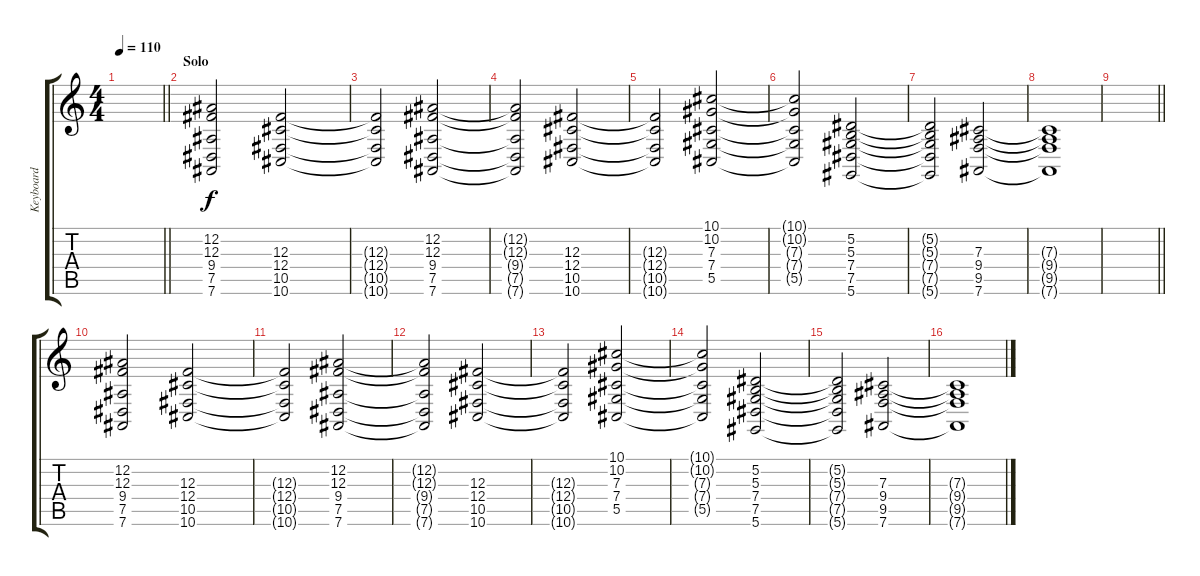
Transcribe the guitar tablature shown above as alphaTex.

\track ("Keyboard" "Keyboard") {instrument stringensemble2}
\staff {score tabs}
\tuning (Eb4 Bb3 Gb3 Db3 Ab2 Eb2) {hide}
\ts (4 4)
\tempo 110
\clef g2
\barLineRight lightlight
\ks c
|
\section ("" "Solo")
(12.2 12.3 9.4 7.5 7.6).2 (12.3 12.4 10.5 10.6).2 |
(12.3{t} 12.4{t} 10.5{t} 10.6{t}).2 (12.2 12.3 9.4 7.5 7.6).2 |
(12.2{t} 12.3{t} 9.4{t} 7.5{t} 7.6{t}).2 (12.3 12.4 10.5 10.6).2 |
(12.3{t} 12.4{t} 10.5{t} 10.6{t}).2 (10.1 10.2 7.3 7.4 5.5).2 |
(10.1{t} 10.2{t} 7.3{t} 7.4{t} 5.5{t}).2 (5.2 5.3 7.4 7.5 5.6).2 |
(5.2{t} 5.3{t} 7.4{t} 7.5{t} 5.6{t}).2 (7.3 9.4 9.5 7.6).2 |
(7.3{t} 9.4{t} 9.5{t} 7.6{t}).1 |
\barLineRight lightlight
|
(12.2 12.3 9.4 7.5 7.6).2 (12.3 12.4 10.5 10.6).2 |
(12.3{t} 12.4{t} 10.5{t} 10.6{t}).2 (12.2 12.3 9.4 7.5 7.6).2 |
(12.2{t} 12.3{t} 9.4{t} 7.5{t} 7.6{t}).2 (12.3 12.4 10.5 10.6).2 |
(12.3{t} 12.4{t} 10.5{t} 10.6{t}).2 (10.1 10.2 7.3 7.4 5.5).2 |
(10.1{t} 10.2{t} 7.3{t} 7.4{t} 5.5{t}).2 (5.2 5.3 7.4 7.5 5.6).2 |
(5.2{t} 5.3{t} 7.4{t} 7.5{t} 5.6{t}).2 (7.3 9.4 9.5 7.6).2 |
(7.3{t} 9.4{t} 9.5{t} 7.6{t}).1
